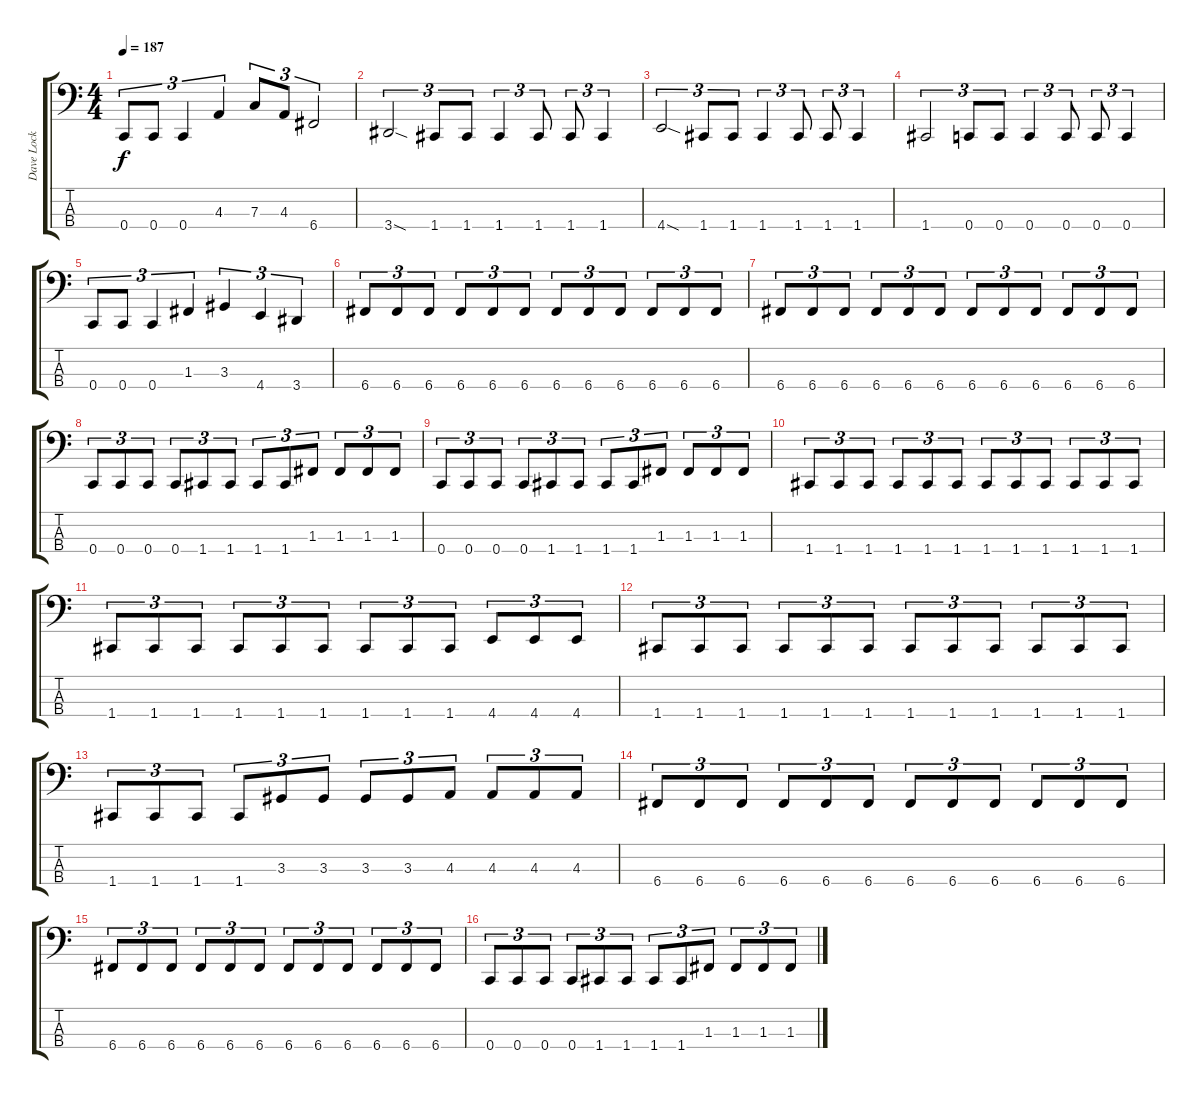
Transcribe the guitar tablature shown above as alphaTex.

\track ("Dave Lock (Bass)" "Dave Lock ") {instrument electricbasspick}
\staff {score tabs}
\tuning (Eb2 Bb1 F1 C1) {hide}
\ts (4 4)
\tempo 187
\clef f4
\ks c
0.4.8{tu (3 2) dy f} 0.4.8{tu (3 2)} 0.4.4{tu (3 2)} 4.3.4{tu (3 2)} 7.3.8{tu (3 2)} 4.3.8{tu (3 2)} 6.4.2{tu (3 2)} |
3.4{sod}.2{tu (3 2)} 1.4.8{tu (3 2)} 1.4.8{tu (3 2)} 1.4.4{tu (3 2)} 1.4.8{tu (3 2)} 1.4.8{tu (3 2)} 1.4.4{tu (3 2)} |
4.4{sod}.2{tu (3 2)} 1.4.8{tu (3 2)} 1.4.8{tu (3 2)} 1.4.4{tu (3 2)} 1.4.8{tu (3 2)} 1.4.8{tu (3 2)} 1.4.4{tu (3 2)} |
1.4.2{tu (3 2)} 0.4.8{tu (3 2)} 0.4.8{tu (3 2)} 0.4.4{tu (3 2)} 0.4.8{tu (3 2)} 0.4.8{tu (3 2)} 0.4.4{tu (3 2)} |
0.4.8{tu (3 2)} 0.4.8{tu (3 2)} 0.4.4{tu (3 2)} 1.3.4{tu (3 2)} 3.3.4{tu (3 2)} 4.4.4{tu (3 2)} 3.4.4{tu (3 2)} |
6.4.8{tu (3 2)} 6.4.8{tu (3 2)} 6.4.8{tu (3 2)} 6.4.8{tu (3 2)} 6.4.8{tu (3 2)} 6.4.8{tu (3 2)} 6.4.8{tu (3 2)} 6.4.8{tu (3 2)} 6.4.8{tu (3 2)} 6.4.8{tu (3 2)} 6.4.8{tu (3 2)} 6.4.8{tu (3 2)} |
6.4.8{tu (3 2)} 6.4.8{tu (3 2)} 6.4.8{tu (3 2)} 6.4.8{tu (3 2)} 6.4.8{tu (3 2)} 6.4.8{tu (3 2)} 6.4.8{tu (3 2)} 6.4.8{tu (3 2)} 6.4.8{tu (3 2)} 6.4.8{tu (3 2)} 6.4.8{tu (3 2)} 6.4.8{tu (3 2)} |
0.4.8{tu (3 2)} 0.4.8{tu (3 2)} 0.4.8{tu (3 2)} 0.4.8{tu (3 2)} 1.4.8{tu (3 2)} 1.4.8{tu (3 2)} 1.4.8{tu (3 2)} 1.4.8{tu (3 2)} 1.3.8{tu (3 2)} 1.3.8{tu (3 2)} 1.3.8{tu (3 2)} 1.3.8{tu (3 2)} |
0.4.8{tu (3 2)} 0.4.8{tu (3 2)} 0.4.8{tu (3 2)} 0.4.8{tu (3 2)} 1.4.8{tu (3 2)} 1.4.8{tu (3 2)} 1.4.8{tu (3 2)} 1.4.8{tu (3 2)} 1.3.8{tu (3 2)} 1.3.8{tu (3 2)} 1.3.8{tu (3 2)} 1.3.8{tu (3 2)} |
1.4.8{tu (3 2)} 1.4.8{tu (3 2)} 1.4.8{tu (3 2)} 1.4.8{tu (3 2)} 1.4.8{tu (3 2)} 1.4.8{tu (3 2)} 1.4.8{tu (3 2)} 1.4.8{tu (3 2)} 1.4.8{tu (3 2)} 1.4.8{tu (3 2)} 1.4.8{tu (3 2)} 1.4.8{tu (3 2)} |
1.4.8{tu (3 2)} 1.4.8{tu (3 2)} 1.4.8{tu (3 2)} 1.4.8{tu (3 2)} 1.4.8{tu (3 2)} 1.4.8{tu (3 2)} 1.4.8{tu (3 2)} 1.4.8{tu (3 2)} 1.4.8{tu (3 2)} 4.4.8{tu (3 2)} 4.4.8{tu (3 2)} 4.4.8{tu (3 2)} |
1.4.8{tu (3 2)} 1.4.8{tu (3 2)} 1.4.8{tu (3 2)} 1.4.8{tu (3 2)} 1.4.8{tu (3 2)} 1.4.8{tu (3 2)} 1.4.8{tu (3 2)} 1.4.8{tu (3 2)} 1.4.8{tu (3 2)} 1.4.8{tu (3 2)} 1.4.8{tu (3 2)} 1.4.8{tu (3 2)} |
1.4.8{tu (3 2)} 1.4.8{tu (3 2)} 1.4.8{tu (3 2)} 1.4.8{tu (3 2)} 3.3.8{tu (3 2)} 3.3.8{tu (3 2)} 3.3.8{tu (3 2)} 3.3.8{tu (3 2)} 4.3.8{tu (3 2)} 4.3.8{tu (3 2)} 4.3.8{tu (3 2)} 4.3.8{tu (3 2)} |
6.4.8{tu (3 2)} 6.4.8{tu (3 2)} 6.4.8{tu (3 2)} 6.4.8{tu (3 2)} 6.4.8{tu (3 2)} 6.4.8{tu (3 2)} 6.4.8{tu (3 2)} 6.4.8{tu (3 2)} 6.4.8{tu (3 2)} 6.4.8{tu (3 2)} 6.4.8{tu (3 2)} 6.4.8{tu (3 2)} |
6.4.8{tu (3 2)} 6.4.8{tu (3 2)} 6.4.8{tu (3 2)} 6.4.8{tu (3 2)} 6.4.8{tu (3 2)} 6.4.8{tu (3 2)} 6.4.8{tu (3 2)} 6.4.8{tu (3 2)} 6.4.8{tu (3 2)} 6.4.8{tu (3 2)} 6.4.8{tu (3 2)} 6.4.8{tu (3 2)} |
0.4.8{tu (3 2)} 0.4.8{tu (3 2)} 0.4.8{tu (3 2)} 0.4.8{tu (3 2)} 1.4.8{tu (3 2)} 1.4.8{tu (3 2)} 1.4.8{tu (3 2)} 1.4.8{tu (3 2)} 1.3.8{tu (3 2)} 1.3.8{tu (3 2)} 1.3.8{tu (3 2)} 1.3.8{tu (3 2)}
